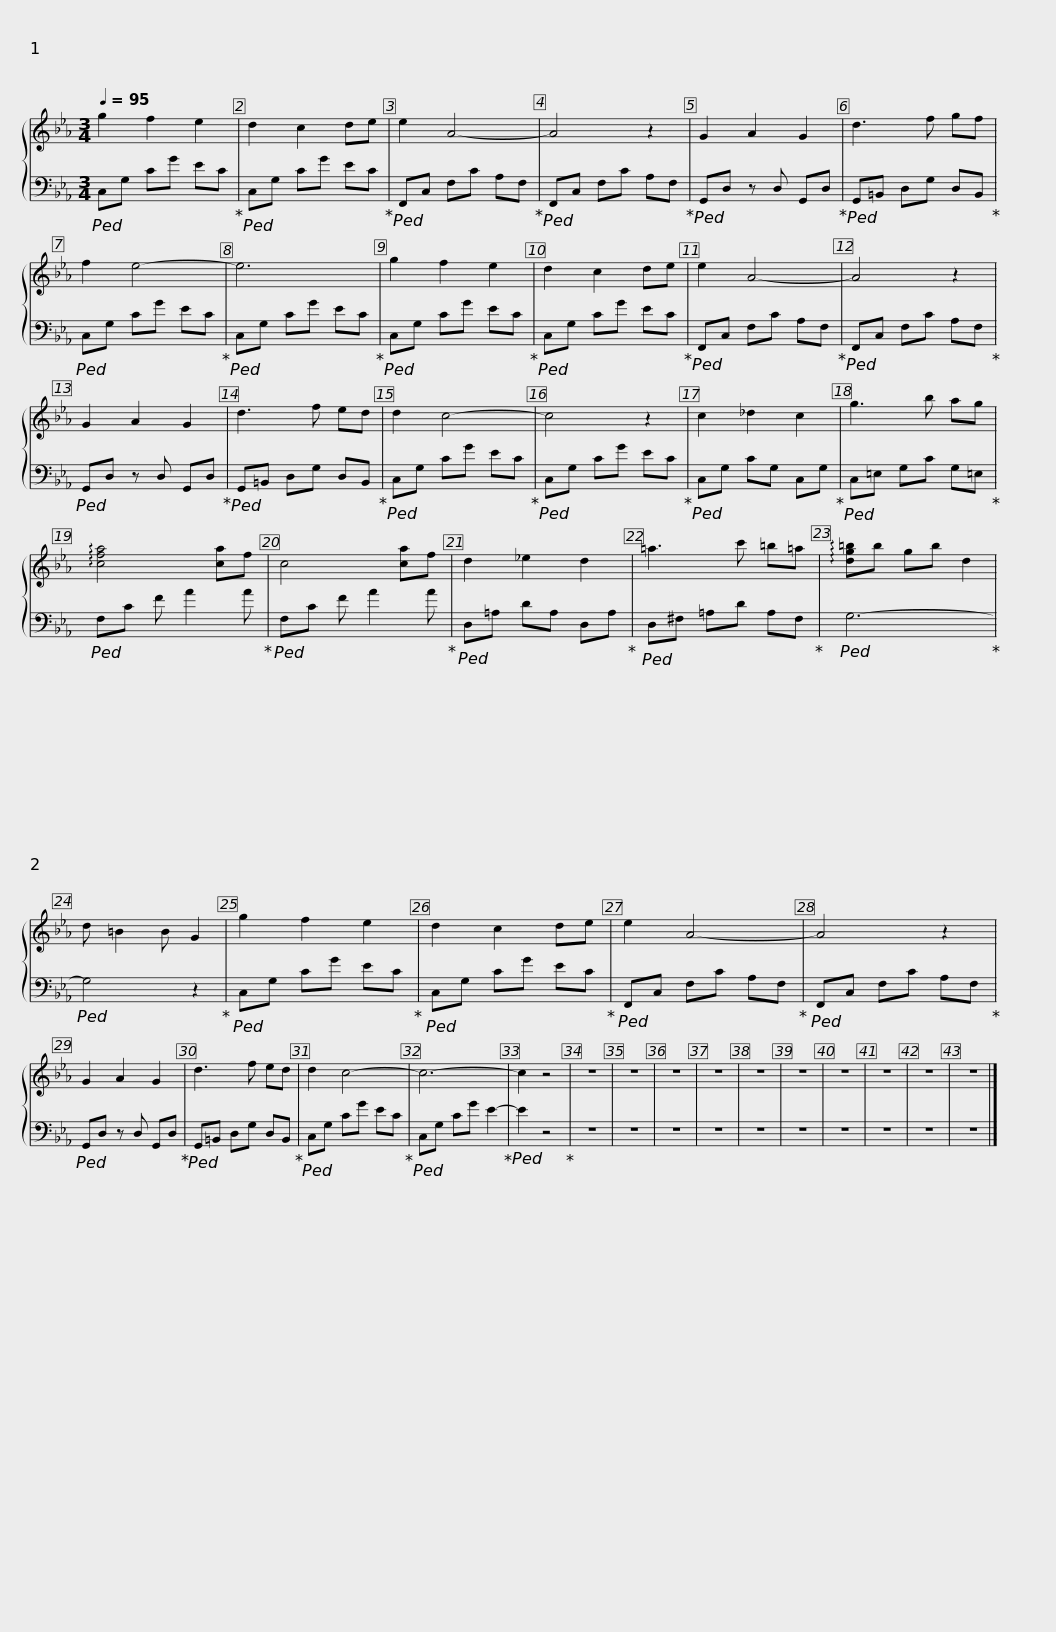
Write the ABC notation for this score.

X:1
%%score { 1 | 2 }
L:1/8
Q:1/4=95
M:3/4
I:linebreak $
K:Eb
V:1 treble
V:2 bass
V:1
 g2 f2 e2 | d2 c2 de | e2 A4- | A4 z2 | G2 A2 G2 | %5
 d3 f gf |$ f2 e4- | e6 | g2 f2 e2 | d2 c2 de | %10
 e2 A4- | A4 z2 |$ G2 A2 G2 | d3 f ed | d2 c4- | %15
 c4 z2 | c2 _d2 c2 | g3 b ag |$ !arpeggio![cfa]4 [ca]f | c4 [ca]f | %20
 d2 _e2 d2 | =a3 c' =b=a | !arpeggio![dg=b]b gb d2 | d =B2 B G2 |$ g2 f2 e2 | %25
 d2 c2 de | e2 A4- | A4 z2 | G2 A2 G2 | d3 f ed |$ %30
 d2 c4- | c6- | c2 z4 | z6 | z6 | %35
 z6 | z6 | z6 | z6 | z6 | %40
 z6 | z6 | z6 |] %43
V:2
!ped! C,G, CG EC!ped-up! |!ped! C,G, CG EC!ped-up! |!ped! F,,C, F,C A,F,!ped-up! |!ped! F,,C, F,C A,F,!ped-up! |!ped! G,,D, z D, G,,D,!ped-up! | %5
!ped! G,,=B,, D,G, D,B,,!ped-up! |$!ped! C,G, CG EC!ped-up! |!ped! C,G, CG EC!ped-up! |!ped! C,G, CG EC!ped-up! |!ped! C,G, CG EC!ped-up! | %10
!ped! F,,C, F,C A,F,!ped-up! |!ped! F,,C, F,C A,F,!ped-up! |$!ped! G,,D, z D, G,,D,!ped-up! |!ped! G,,=B,, D,G, D,B,,!ped-up! |!ped! C,G, CG EC!ped-up! | %15
!ped! C,G, CG EC!ped-up! |!ped! C,G, CG, C,G,!ped-up! |!ped! C,=E, G,C G,=E,!ped-up! |$!ped! F,C F A2 A!ped-up! |!ped! F,C F A2 A!ped-up! | %20
!ped! D,=A, DA, D,A,!ped-up! |!ped! D,^F, =A,D A,F,!ped-up! |!ped! G,6-!ped-up! |!ped! G,4 z2!ped-up! |$!ped! C,G, CG EC!ped-up! | %25
!ped! C,G, CG EC!ped-up! |!ped! F,,C, F,C A,F,!ped-up! |!ped! F,,C, F,C A,F,!ped-up! |!ped! G,,D, z D, G,,D,!ped-up! |!ped! G,,=B,, D,G, D,B,,!ped-up! |$ %30
!ped! C,G, CG EC!ped-up! |!ped! C,G, CG E2-!ped-up! |!ped! E2 z4!ped-up! | z6 | z6 | %35
 z6 | z6 | z6 | z6 | z6 | %40
 z6 | z6 | z6 |] %43
